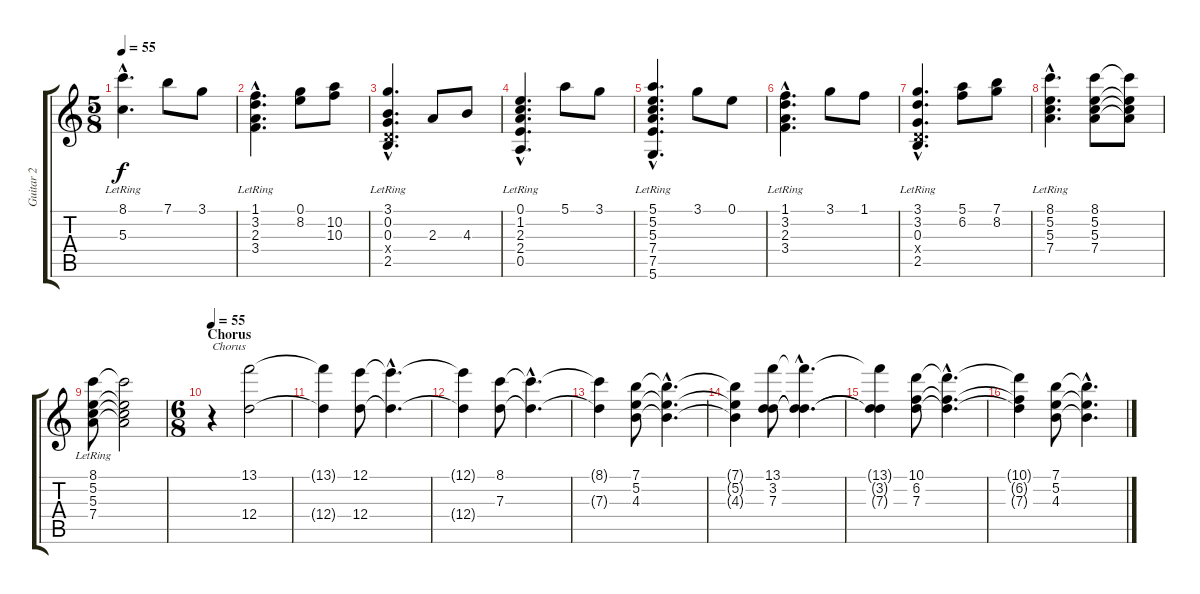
\track ("Guitar 2" "Guitar 2") {instrument acousticguitarsteel}
\staff {score tabs}
\tuning (E4 B3 G3 D3 A2 D2) {hide}
\ts (5 8)
\tempo 55
\clef g2
\ks c
(8.1{hac} 5.3{hac lr}).4{d dy f} 7.1.8 3.1.8 |
(1.1{hac lr} 3.2{hac lr} 2.3{hac lr} 3.4{hac lr}).4{d} (0.1 8.2).8 (10.2 10.3).8 |
(3.1{hac} 0.2{hac} 0.3{hac lr} 0.4{hac x} 2.5{hac lr}).4{d} 2.3.8 4.3.8 |
(0.1{hac lr} 1.2{hac lr} 2.3{hac lr} 2.4{hac lr} 0.5{hac lr}).4{d} 5.1.8 3.1.8 |
(5.1{hac} 5.2{hac lr} 5.3{hac lr} 7.4{hac lr} 7.5{hac} 5.6{hac lr}).4{d} 3.1.8 0.1.8 |
(1.1{hac lr} 3.2{hac} 2.3{hac} 3.4{hac}).4{d} 3.1.8 1.1.8 |
(3.1{hac} 3.2{hac lr} 0.3{hac lr} 0.4{hac x} 2.5{hac lr}).4{d} (5.1 6.2).8 (7.1 8.2).8 |
(8.1{hac} 5.2{hac} 5.3{hac} 7.4{hac lr}).4{d} (8.1 5.2 5.3 7.4).8 (8.1{t} 5.2{t} 5.3{t} 7.4{t}).8 |
(8.1 5.2{lr} 5.3{lr} 7.4).8 (8.1{t} 5.2{t} 5.3{t} 7.4{t}).2 |
\ts (6 8)
\section ("" "Chorus")
\tempo 55
r.4{txt "Chorus"} (13.1 12.4).2 |
(13.1{t} 12.4{t}).4 (12.1 12.4).8 (12.1{hac t} 12.4{hac t}).4{d} |
(12.1{t} 12.4{t}).4 (8.1 7.3).8 (8.1{hac t} 7.3{hac t}).4{d} |
(8.1{t} 7.3{t}).4 (7.1 5.2 4.3).8 (7.1{hac t} 5.2{hac t} 4.3{hac t}).4{d} |
(7.1{t} 5.2{t} 4.3{t}).4 (13.1 3.2 7.3).8 (13.1{hac t} 3.2{hac t} 7.3{hac t}).4{d} |
(13.1{t} 3.2{t} 7.3{t}).4 (10.1 6.2 7.3).8 (10.1{hac t} 6.2{hac t} 7.3{hac t}).4{d} |
(10.1{t} 6.2{t} 7.3{t}).4 (7.1 5.2 4.3).8 (7.1{hac t} 5.2{hac t} 4.3{hac t}).4{d}
